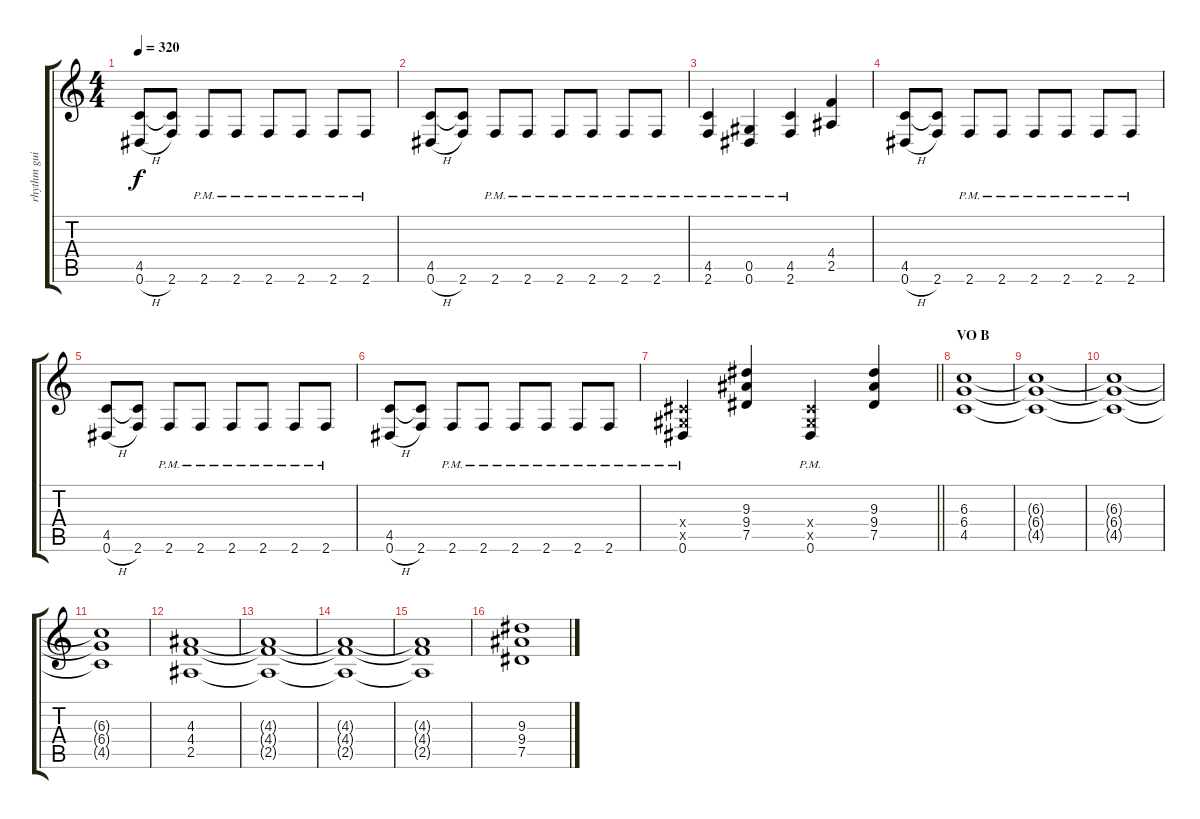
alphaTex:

\track ("rhythm guitar" "rhythm gui") {instrument distortionguitar}
\staff {score tabs}
\tuning (Eb4 Bb3 Gb3 Db3 Ab2 Eb2) {hide}
\ts (4 4)
\tempo 320
\clef g2
\ks c
(4.5 0.6{h}).8{dy f} (4.5{t} 2.6).8 2.6{pm}.8 2.6{pm}.8 2.6{pm}.8 2.6{pm}.8 2.6{pm}.8 2.6{pm}.8 |
(4.5 0.6{h}).8 (4.5{t} 2.6).8 2.6{pm}.8 2.6{pm}.8 2.6{pm}.8 2.6{pm}.8 2.6{pm}.8 2.6{pm}.8 |
(4.5{pm} 2.6{pm}).4 (0.5{pm} 0.6{pm}).4 (4.5{pm} 2.6{pm}).4 (4.4 2.5).4 |
(4.5 0.6{h}).8 (4.5{t} 2.6).8 2.6{pm}.8 2.6{pm}.8 2.6{pm}.8 2.6{pm}.8 2.6{pm}.8 2.6{pm}.8 |
(4.5 0.6{h}).8 (4.5{t} 2.6).8 2.6{pm}.8 2.6{pm}.8 2.6{pm}.8 2.6{pm}.8 2.6{pm}.8 2.6{pm}.8 |
(4.5 0.6{h}).8 (4.5{t} 2.6).8 2.6{pm}.8 2.6{pm}.8 2.6{pm}.8 2.6{pm}.8 2.6{pm}.8 2.6{pm}.8 |
\barLineRight lightlight
(0.4{x} 0.5{x} 0.6{pm}).4 (9.3 9.4 7.5).4 (0.4{x} 0.5{x} 0.6{pm}).4 (9.3 9.4 7.5).4 |
\section ("" "VO B")
(6.3 6.4 4.5).1 |
(6.3{t} 6.4{t} 4.5{t}).1 |
(6.3{t} 6.4{t} 4.5{t}).1 |
(6.3{t} 6.4{t} 4.5{t}).1 |
(4.3 4.4 2.5).1 |
(4.3{t} 4.4{t} 2.5{t}).1 |
(4.3{t} 4.4{t} 2.5{t}).1 |
(4.3{t} 4.4{t} 2.5{t}).1 |
(9.3 9.4 7.5).1
